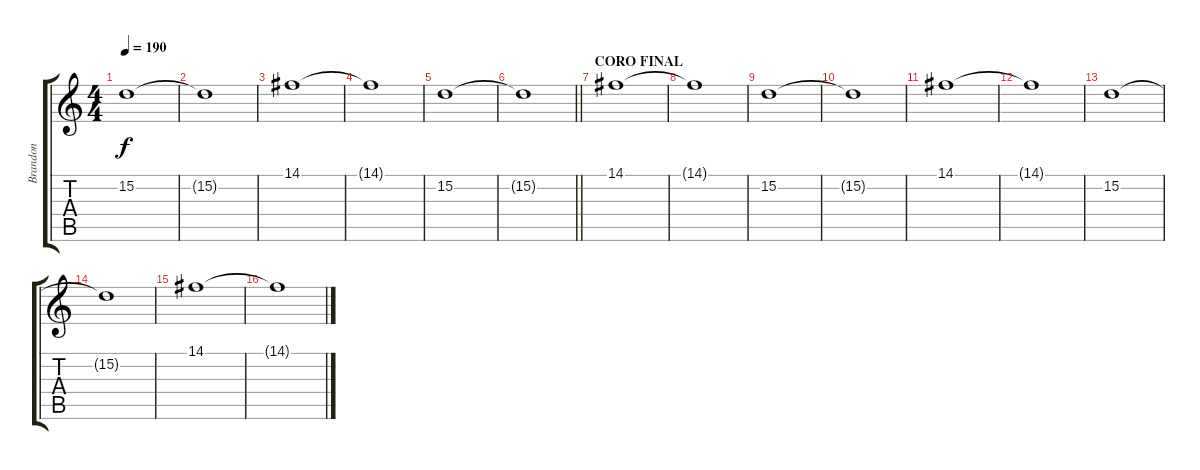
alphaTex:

\track ("Brandon" "Brandon") {instrument acousticgrandpiano}
\staff {score tabs}
\tuning (E4 B3 G3 D3 A2 E2) {hide}
\ts (4 4)
\tempo 190
\clef g2
\ks c
15.2.1{dy f} |
15.2{t}.1 |
14.1.1 |
14.1{t}.1 |
15.2.1 |
\barLineRight lightlight
15.2{t}.1 |
\section ("" "CORO FINAL")
14.1.1 |
14.1{t}.1 |
15.2.1 |
15.2{t}.1 |
14.1.1 |
14.1{t}.1 |
15.2.1 |
15.2{t}.1 |
14.1.1 |
14.1{t}.1
